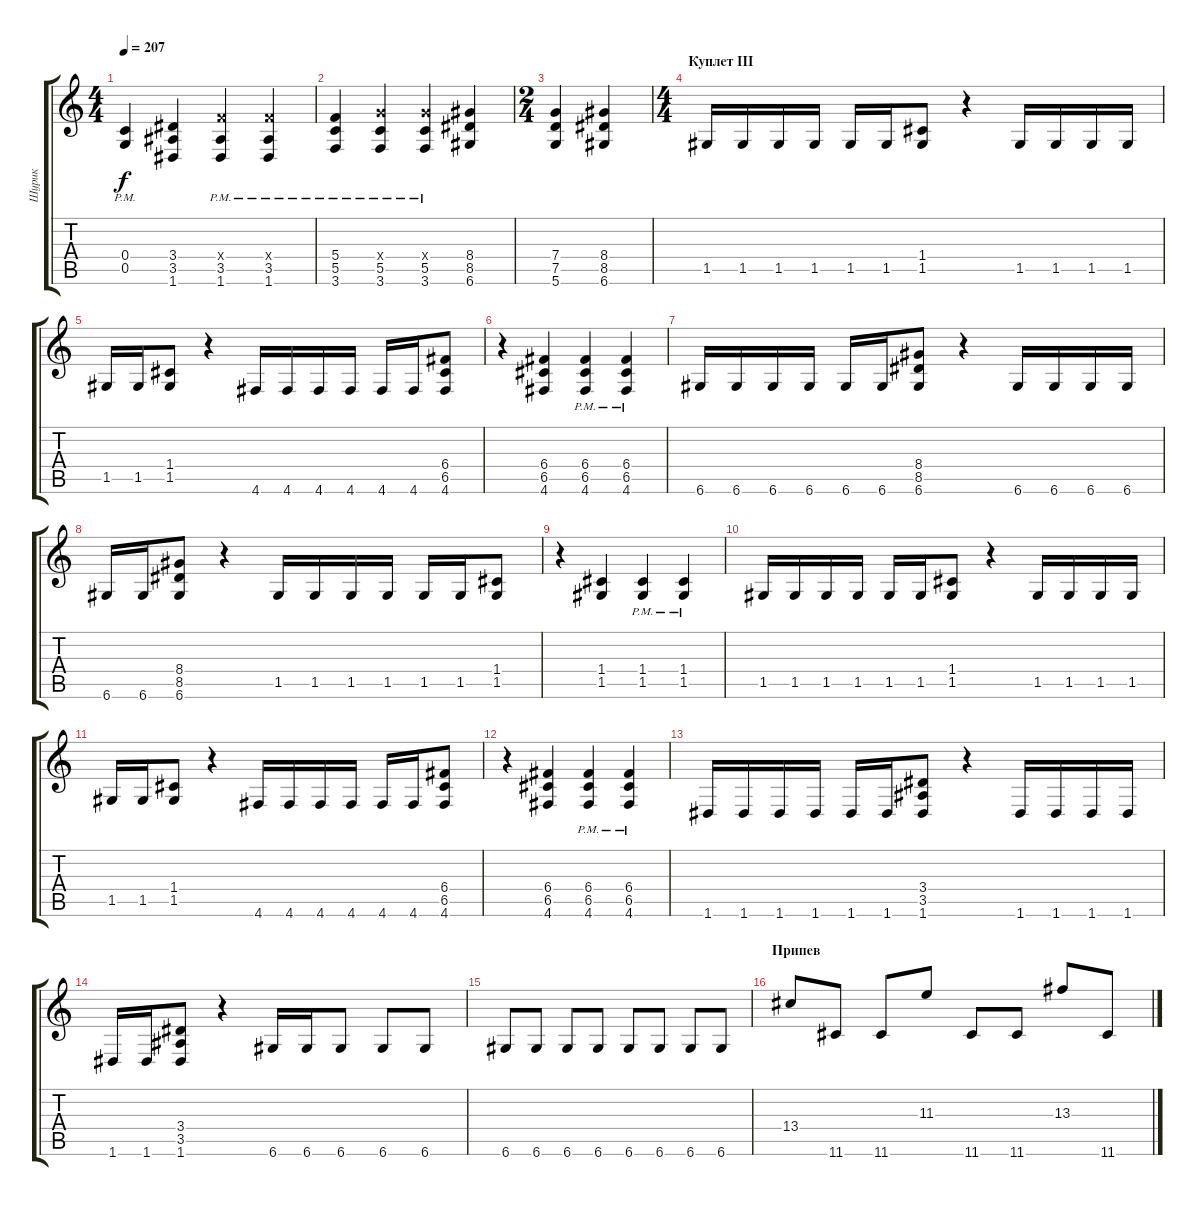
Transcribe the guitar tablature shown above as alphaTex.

\track ("Шурик" "Шурик") {instrument distortionguitar}
\staff {score tabs}
\tuning (D4 A3 F3 C3 G2 D2) {hide}
\ts (4 4)
\tempo 207
\clef g2
\ks c
(0.4{pm} 0.5{pm}).4{dy f} (3.4 3.5 1.6).4 (5.4{x} 3.5{pm} 1.6{pm}).4 (5.4{x} 3.5{pm} 1.6{pm}).4 |
(5.4 5.5 3.6{pm}).4 (7.4{x} 5.5{pm} 3.6{pm}).4 (7.4{x} 5.5{pm} 3.6{pm}).4 (8.4 8.5 6.6).4 |
\ts (2 4)
(7.4 7.5 5.6).4 (8.4 8.5 6.6).4 |
\ts (4 4)
\section ("" "Куплет III")
1.5.16 1.5.16 1.5.16 1.5.16 1.5.16 1.5.16 (1.4 1.5).8 r.4 1.5.16 1.5.16 1.5.16 1.5.16 |
1.5.16 1.5.16 (1.4 1.5).8 r.4 4.6.16 4.6.16 4.6.16 4.6.16 4.6.16 4.6.16 (6.4 6.5 4.6).8 |
r.4 (6.4 6.5 4.6).4 (6.4{pm} 6.5{pm} 4.6{pm}).4 (6.4{pm} 6.5{pm} 4.6{pm}).4 |
6.6.16 6.6.16 6.6.16 6.6.16 6.6.16 6.6.16 (8.4 8.5 6.6).8 r.4 6.6.16 6.6.16 6.6.16 6.6.16 |
6.6.16 6.6.16 (8.4 8.5 6.6).8 r.4 1.5.16 1.5.16 1.5.16 1.5.16 1.5.16 1.5.16 (1.4 1.5).8 |
r.4 (1.4 1.5).4 (1.4{pm} 1.5{pm}).4 (1.4{pm} 1.5{pm}).4 |
1.5.16 1.5.16 1.5.16 1.5.16 1.5.16 1.5.16 (1.4 1.5).8 r.4 1.5.16 1.5.16 1.5.16 1.5.16 |
1.5.16 1.5.16 (1.4 1.5).8 r.4 4.6.16 4.6.16 4.6.16 4.6.16 4.6.16 4.6.16 (6.4 6.5 4.6).8 |
r.4 (6.4 6.5 4.6).4 (6.4{pm} 6.5{pm} 4.6{pm}).4 (6.4{pm} 6.5{pm} 4.6{pm}).4 |
1.6.16 1.6.16 1.6.16 1.6.16 1.6.16 1.6.16 (3.4 3.5 1.6).8 r.4 1.6.16 1.6.16 1.6.16 1.6.16 |
1.6.16 1.6.16 (3.4 3.5 1.6).8 r.4 6.6.16 6.6.16 6.6.8 6.6.8 6.6.8 |
6.6.8 6.6.8 6.6.8 6.6.8 6.6.8 6.6.8 6.6.8 6.6.8 |
\section ("" "Припев")
13.4.8 11.6.8 11.6.8 11.3.8 11.6.8 11.6.8 13.3.8 11.6.8
